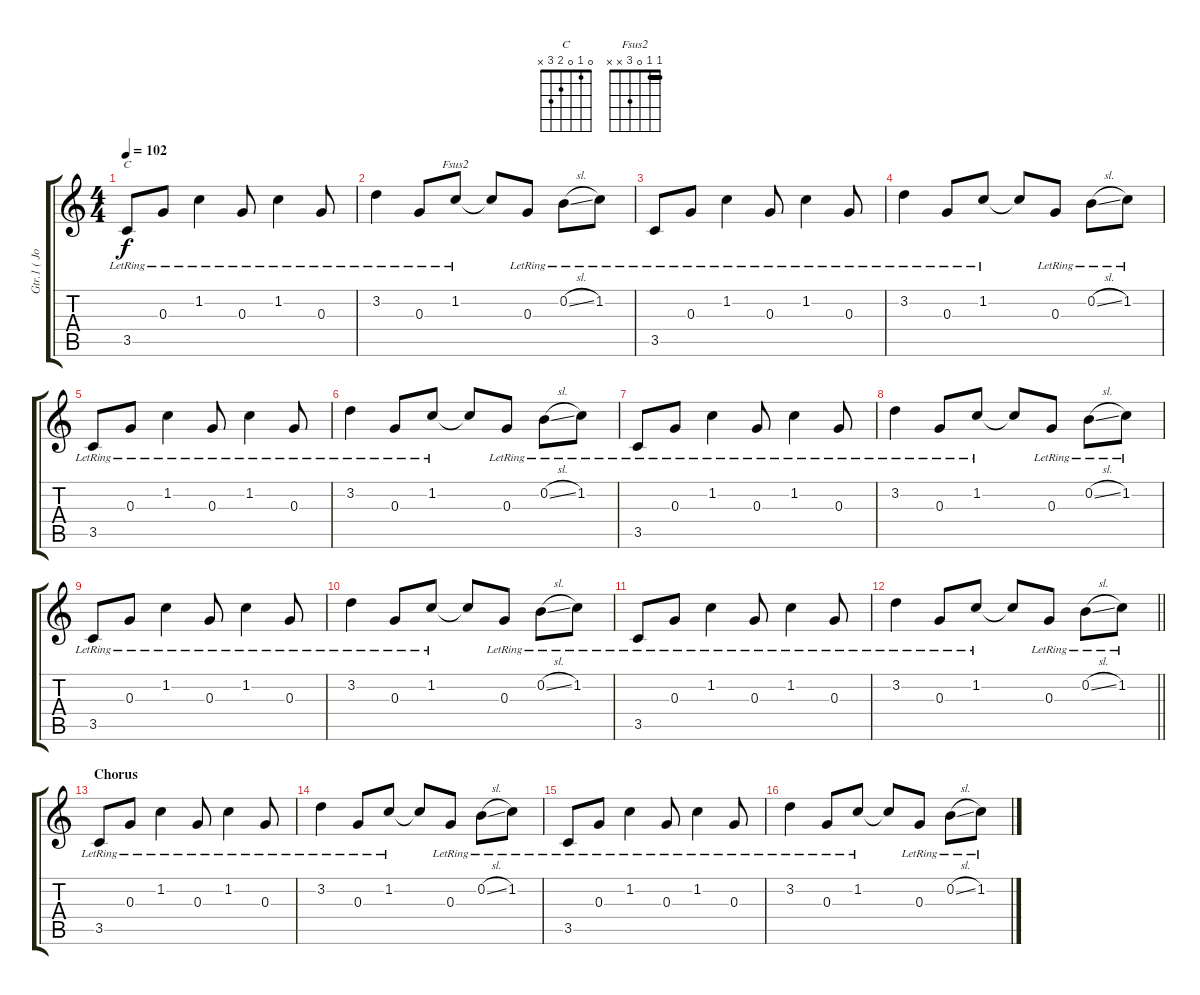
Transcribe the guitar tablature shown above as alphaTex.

\track ("Gtr.1 ( Jonny Greenwood )" "Gtr.1 ( Jo") {instrument electricguitarclean}
\staff {score tabs}
\tuning (E4 B3 G3 D3 A2 E2) {hide}
\chord ("C" 0 1 0 2 3 x)
\chord ("Fsus2" 1 1 0 3 x x) {barre 1}
\ts (4 4)
\tempo 102
\clef g2
\ks c
3.5{lr}.8{ch "C" dy f} 0.3{lr}.8 1.2{lr}.4 0.3{lr}.8 1.2{lr}.4 0.3{lr}.8 |
3.2{lr}.4 0.3{lr}.8 1.2{lr}.8{ch "Fsus2"} 1.2{t}.8 0.3{lr}.8 0.2{sl lr}.8 1.2{lr}.8 |
3.5{lr}.8 0.3{lr}.8 1.2{lr}.4 0.3{lr}.8 1.2{lr}.4 0.3{lr}.8 |
3.2{lr}.4 0.3{lr}.8 1.2{lr}.8 1.2{t}.8 0.3{lr}.8 0.2{sl lr}.8 1.2{lr}.8 |
3.5{lr}.8 0.3{lr}.8 1.2{lr}.4 0.3{lr}.8 1.2{lr}.4 0.3{lr}.8 |
3.2{lr}.4 0.3{lr}.8 1.2{lr}.8 1.2{t}.8 0.3{lr}.8 0.2{sl lr}.8 1.2{lr}.8 |
3.5{lr}.8 0.3{lr}.8 1.2{lr}.4 0.3{lr}.8 1.2{lr}.4 0.3{lr}.8 |
3.2{lr}.4 0.3{lr}.8 1.2{lr}.8 1.2{t}.8 0.3{lr}.8 0.2{sl lr}.8 1.2{lr}.8 |
3.5{lr}.8 0.3{lr}.8 1.2{lr}.4 0.3{lr}.8 1.2{lr}.4 0.3{lr}.8 |
3.2{lr}.4 0.3{lr}.8 1.2{lr}.8 1.2{t}.8 0.3{lr}.8 0.2{sl lr}.8 1.2{lr}.8 |
3.5{lr}.8 0.3{lr}.8 1.2{lr}.4 0.3{lr}.8 1.2{lr}.4 0.3{lr}.8 |
\barLineRight lightlight
3.2{lr}.4 0.3{lr}.8 1.2{lr}.8 1.2{t}.8 0.3{lr}.8 0.2{sl lr}.8 1.2{lr}.8 |
\section ("" "Chorus")
3.5{lr}.8 0.3{lr}.8 1.2{lr}.4 0.3{lr}.8 1.2{lr}.4 0.3{lr}.8 |
3.2{lr}.4 0.3{lr}.8 1.2{lr}.8 1.2{t}.8 0.3{lr}.8 0.2{sl lr}.8 1.2{lr}.8 |
3.5{lr}.8 0.3{lr}.8 1.2{lr}.4 0.3{lr}.8 1.2{lr}.4 0.3{lr}.8 |
3.2{lr}.4 0.3{lr}.8 1.2{lr}.8 1.2{t}.8 0.3{lr}.8 0.2{sl lr}.8 1.2{lr}.8
